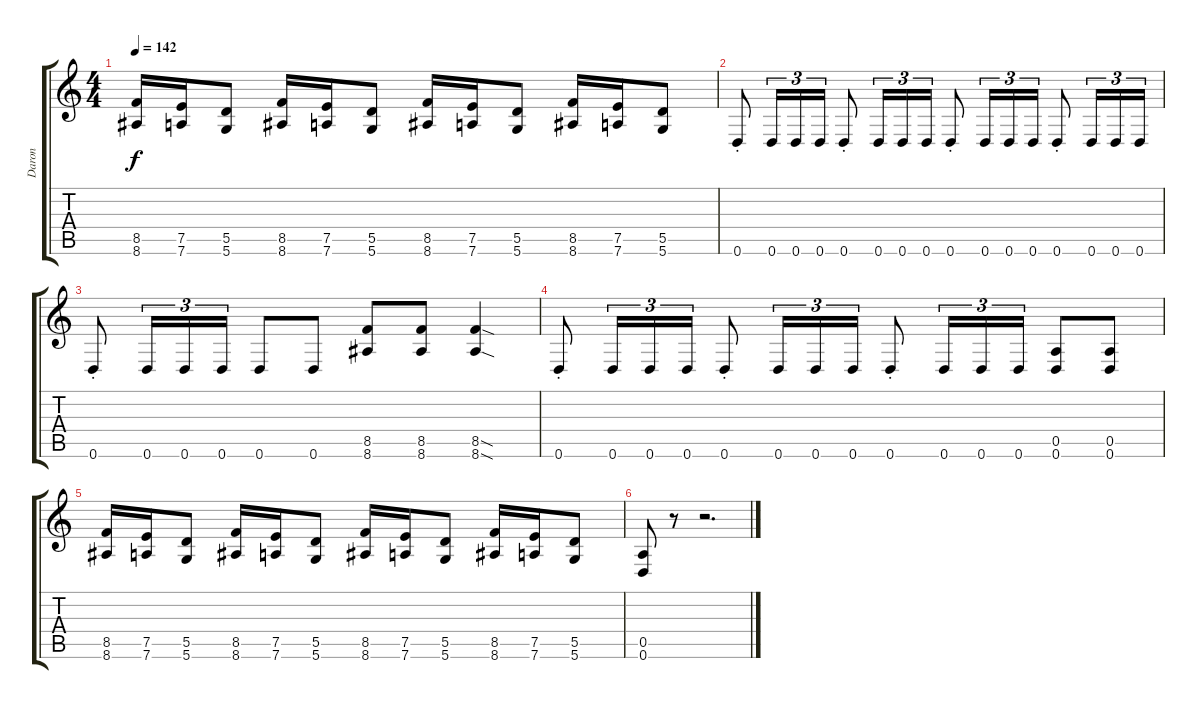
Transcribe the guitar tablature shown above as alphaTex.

\track ("Daron" "Daron") {instrument electricguitarclean}
\staff {score tabs}
\tuning (E4 B3 G3 D3 A2 D2) {hide}
\ts (4 4)
\tempo 142
\clef g2
\ks c
(8.5 8.6).16{dy f} (7.5 7.6).16 (5.5 5.6).8 (8.5 8.6).16 (7.5 7.6).16 (5.5 5.6).8 (8.5 8.6).16 (7.5 7.6).16 (5.5 5.6).8 (8.5 8.6).16 (7.5 7.6).16 (5.5 5.6).8 |
0.6{st}.8 0.6.16{tu (3 2)} 0.6.16{tu (3 2)} 0.6.16{tu (3 2)} 0.6{st}.8 0.6.16{tu (3 2)} 0.6.16{tu (3 2)} 0.6.16{tu (3 2)} 0.6{st}.8 0.6.16{tu (3 2)} 0.6.16{tu (3 2)} 0.6.16{tu (3 2)} 0.6{st}.8 0.6.16{tu (3 2)} 0.6.16{tu (3 2)} 0.6.16{tu (3 2)} |
0.6{st}.8 0.6.16{tu (3 2)} 0.6.16{tu (3 2)} 0.6.16{tu (3 2)} 0.6.8 0.6.8 (8.5 8.6).8 (8.5 8.6).8 (8.5{sod} 8.6{sod}).4 |
0.6{st}.8 0.6.16{tu (3 2)} 0.6.16{tu (3 2)} 0.6.16{tu (3 2)} 0.6{st}.8 0.6.16{tu (3 2)} 0.6.16{tu (3 2)} 0.6.16{tu (3 2)} 0.6{st}.8 0.6.16{tu (3 2)} 0.6.16{tu (3 2)} 0.6.16{tu (3 2)} (0.5 0.6).8 (0.5 0.6).8 |
(8.5 8.6).16 (7.5 7.6).16 (5.5 5.6).8 (8.5 8.6).16 (7.5 7.6).16 (5.5 5.6).8 (8.5 8.6).16 (7.5 7.6).16 (5.5 5.6).8 (8.5 8.6).16 (7.5 7.6).16 (5.5 5.6).8 |
(0.5 0.6).8 r.8 r.2{d}
